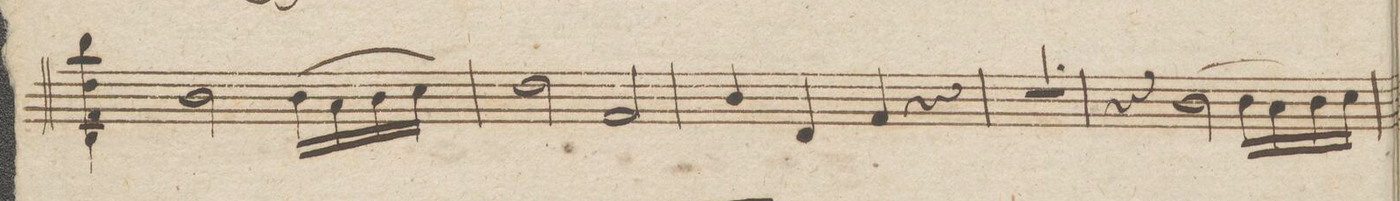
**kern	**dynam
*I"Viole.	*
*clefC3	*
*k[]	*
*met(c)	*
*M4/4	*
4cc\ 4e\ 4G\ 4C\	.
2c\	.
(16c\LL	.
16B\	.
16c\	.
16d\JJ)	.
=6	=6
2e\	.
2G/	.
=7	=7
4c/	.
4E/	.
4G/	.
4r	.
=8	=8
1r	.
=9	=9
4r	.
(2c\	.
16c\LL	.
16B\)	.
16c\	.
16d\JJ	.
=10	=10
*-	*-
